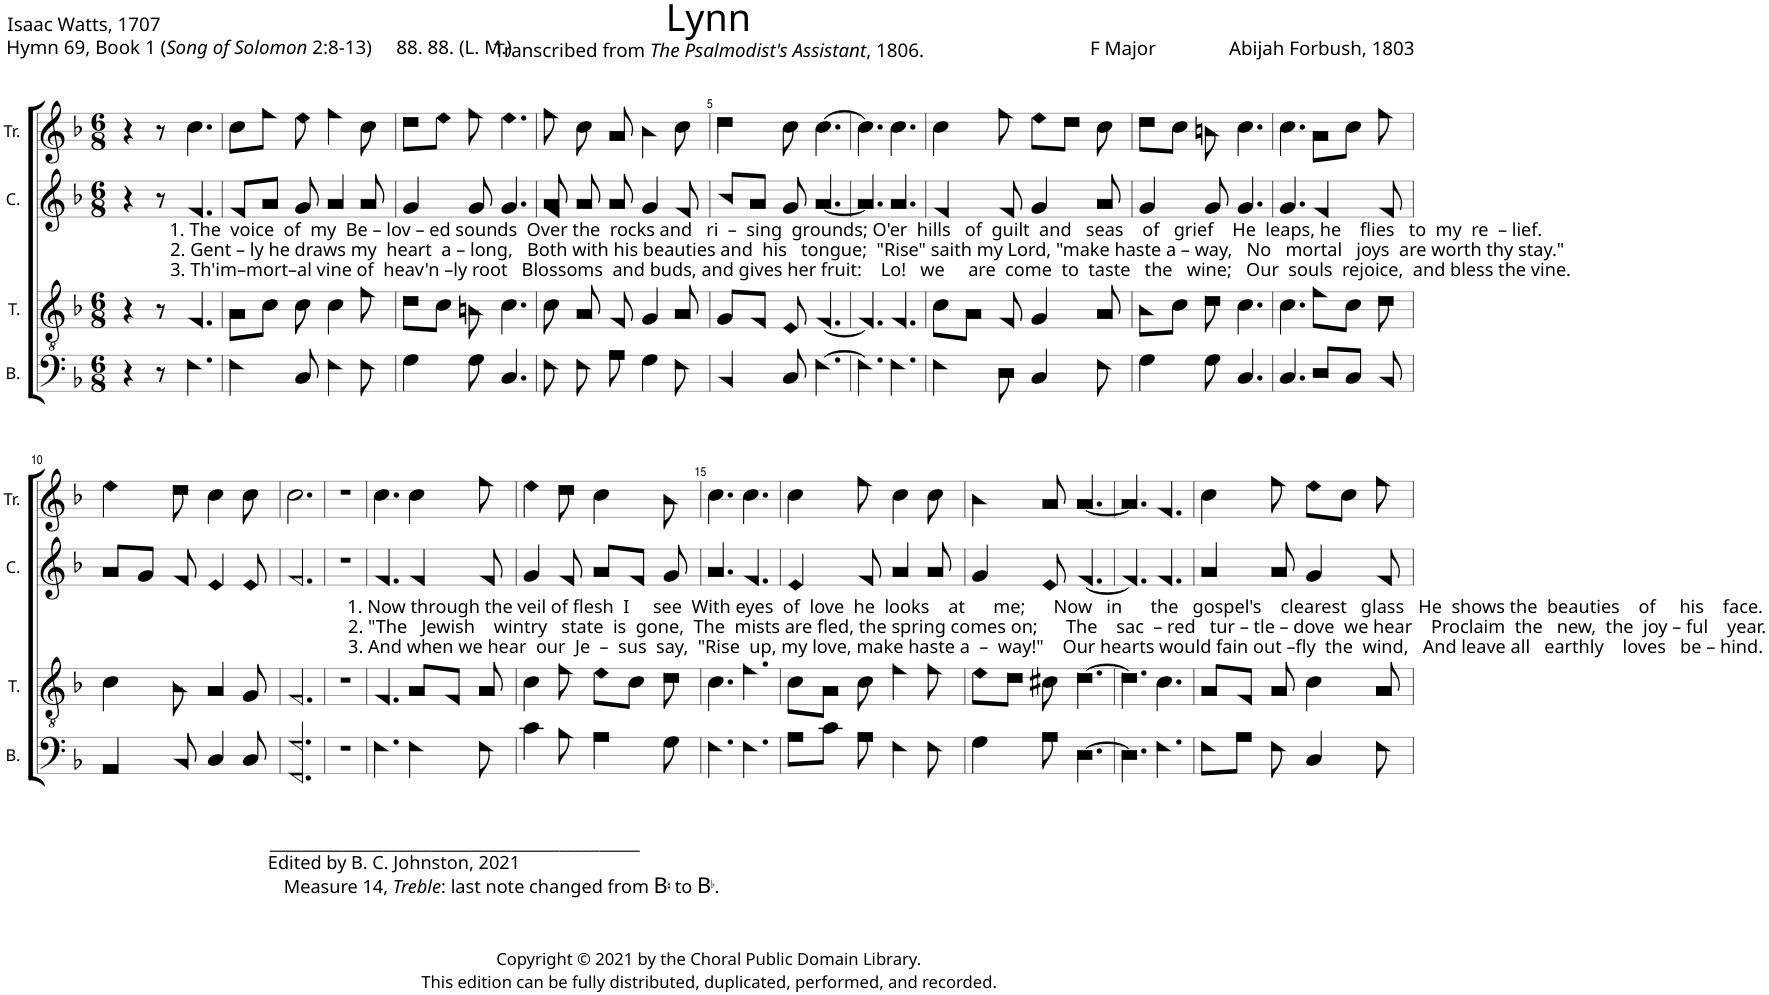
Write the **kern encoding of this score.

**kern	**kern	**kern	**kern
*part4	*part3	*part2	*part1
*staff4	*staff3	*staff2	*staff1
*I"B.	*I"T.	*I"C.	*I"Tr.
*I'B.	*I'T.	*I'C.	*I'Tr.
*clefF4	*clefGv2	*clefG2	*clefG2
*k[b-]	*k[b-]	*k[b-]	*k[b-]
*M6/8	*M6/8	*M6/8	*M6/8
=1	=1	=1	=1
4r	4r	4r	4r
8r	8r	8r	8r
!	!LO:TX:a:t=1. The  voice  of  my  Be – lov – ed sounds  Over the  rocks and   ri  –  sing  grounds; O'er  hills   of  guilt  and   seas    of   grief    He  leaps, he    flies   to  my  re  – lief.	!	!
!	!LO:TX:a:t=2. Gent – ly he draws my  heart  a – long,   Both with his beauties and  his   tongue;  "Rise" saith my Lord, "make haste a – way,   No   mortal   joys  are worth thy stay."	!	!
!	!LO:TX:a:t=3. Th'im–mort–al vine of  heav'n –ly root   Blossoms  and buds, and gives her fruit&colon;    Lo!   we     are  come  to  taste   the   wine;   Our  souls  rejoice,  and bless the vine.	!	!
4.F!\	4.F!/	4.f!/	4.cc!\
=2	=2	=2	=2
4F!\	8A!\L	8f!/L	8cc!\L
.	8c!\J	8a!/J	8ff!\J
8C!/	8c!\	8g!/	8ee!\
4F!\	4c!\	4a!/	4ff!\
8F!\	8f!\	8a!/	8cc!\
=3	=3	=3	=3
4G!\	8d!\L	4g!/	8dd!\L
.	8c!\J	.	8ee!\J
8G!\	8Bn!\	8g!/	8ff!\
4.C!/	4.c!\	4.g!/	4.ee!\
=4	=4	=4	=4
8F!\	8c!\	8f!/ 8a!/	8ff!\
8F!\	8A!/	8a!/	8cc!\
8A!\	8F!/	8a!/	8a!/
4G!\	4G!/	4g!/	4b-!\
8F!\	8A!/	8f!/	8cc!\
=5	=5	=5	=5
4BB-!/	8G!/L	8b-!/L	4dd!\
.	8F!/J	8a!/J	.
8C!/	8E!/	8g!/	8cc!\
[4.F!\	[4.F!/	[4.a!/	[4.cc!\
=6	=6	=6	=6
4.F!\]	4.F!/]	4.a!/]	4.cc!\]
4.F!\	4.F!/	4.a!/	4.cc!\
=7	=7	=7	=7
4F!\	8c!\L	4f!/	4cc!\
.	8A!\J	.	.
8D!\	8F!/	8f!/	8ff!\
4C!/	4G!/	4g!/	8ee!\L
.	.	.	8dd!\J
8F!\	8A!/	8a!/	8cc!\
=8	=8	=8	=8
4G!\	8B-!\L	4g!/	8dd!\L
.	8c!\J	.	8cc!\J
8G!\	8d!\	8g!/	8bn!\
4.C!/	4.c!\	4.g!/	4.cc!\
=9	=9	=9	=9
4.C!/	4.c!\	4.g!/	4.cc!\
8D!/L	8f!\L	4f!/	8a!\L
8C!/J	8c!\J	.	8cc!\J
8BB-!/	8d!\	8f!/	8ff!\
!!LO:LB:g=z
=10	=10	=10	=10
4AA!/	4c!\	8a!/L	4ee!\
.	.	8g!/J	.
8BB-!/	8B-!\	8f!/	8dd!\
4C!/	4A!/	4e!/	4cc!\
8C!/	8G!/	8e!/	8cc!\
=11	=11	=11	=11
2.FF!/ 2.F!/	2.F!/	2.f!/	2.cc!\
=12	=12	=12	=12
!LO:TX:b:t=______________________________________________	!	!	!
!LO:TX:b:t=Edited by B. C. Johnston, 2021	!	!	!
!LO:TX:b:t=Measure 14,	!	!	!
!LO:TX:b:i:t=Treble	!	!	!
!LO:TX:b:t=&colon; last note changed from	!	!	!
!LO:TX:b:t=B	!	!	!
!LO:TX:b:t=to	!	!	!
!LO:TX:b:t=B	!	!	!
!LO:TX:b:t=.	!	!	!
2.r	2.r	2.r	2.r
=13	=13	=13	=13
!	!LO:TX:a:t=1. Now through the veil of flesh  I     see  With eyes  of  love  he  looks    at      me;      Now   in      the   gospel's    clearest   glass   He  shows the  beauties    of     his    face.	!	!
!	!LO:TX:a:t=2. "The   Jewish    wintry   state  is  gone,  The  mists are fled, the spring comes on;      The    sac  – red   tur – tle – dove  we hear    Proclaim  the   new,  the  joy – ful    year.	!	!
!	!LO:TX:a:t=3. And when we hear  our  Je  –  sus  say,  "Rise  up, my love, make haste a  –  way!"    Our hearts would fain out –fly  the  wind,   And leave all   earthly    loves   be – hind.	!	!
4.F!\	4.F!/	4.f!/	4.cc!\
4F!\	8A!/L	4f!/	4cc!\
.	8F!/J	.	.
8F!\	8A!/	8f!/	8ff!\
=14	=14	=14	=14
4c!\	4c!\	4g!/	4ee!\
8B-!\	8f!\	8f!/	8dd!\
4A!\	8e!\L	8a!/L	4cc!\
.	8c!\J	8f!/J	.
8G!\	8d!\	8g!/	8b-!\
=15	=15	=15	=15
4.F!\	4.c!\	4.a!/	4.cc!\
4.F!\	4.f!\	4.f!/	4.cc!\
=16	=16	=16	=16
8A!\L	8c!\L	4e!/	4cc!\
8c!\J	8A!\J	.	.
8A!\	8c!\	8f!/	8ff!\
4F!\	4f!\	4a!/	4cc!\
8F!\	8f!\	8a!/	8cc!\
=17	=17	=17	=17
4G!\	8e!\L	4g!/	4b-!\
.	8d!\J	.	.
8A!\	8c#X!\	8e!/	8a!/
[4.D!\	[4.d!\	[4.f!/	[4.a!/
=18	=18	=18	=18
4.D!\]	4.d!\]	4.f!/]	4.a!/]
4.F!\	4.c!\	4.f!/	4.f!/
=19	=19	=19	=19
8F!\L	8A!/L	4a!/	4cc!\
8A!\J	8F!/J	.	.
8F!\	8A!/	8a!/	8ff!\
4C!/	4c!\	4g!/	8ee!\L
.	.	.	8cc!\J
8F!\	8A!/	8f!/	8ff!\
=	=	=	=
*-	*-	*-	*-
